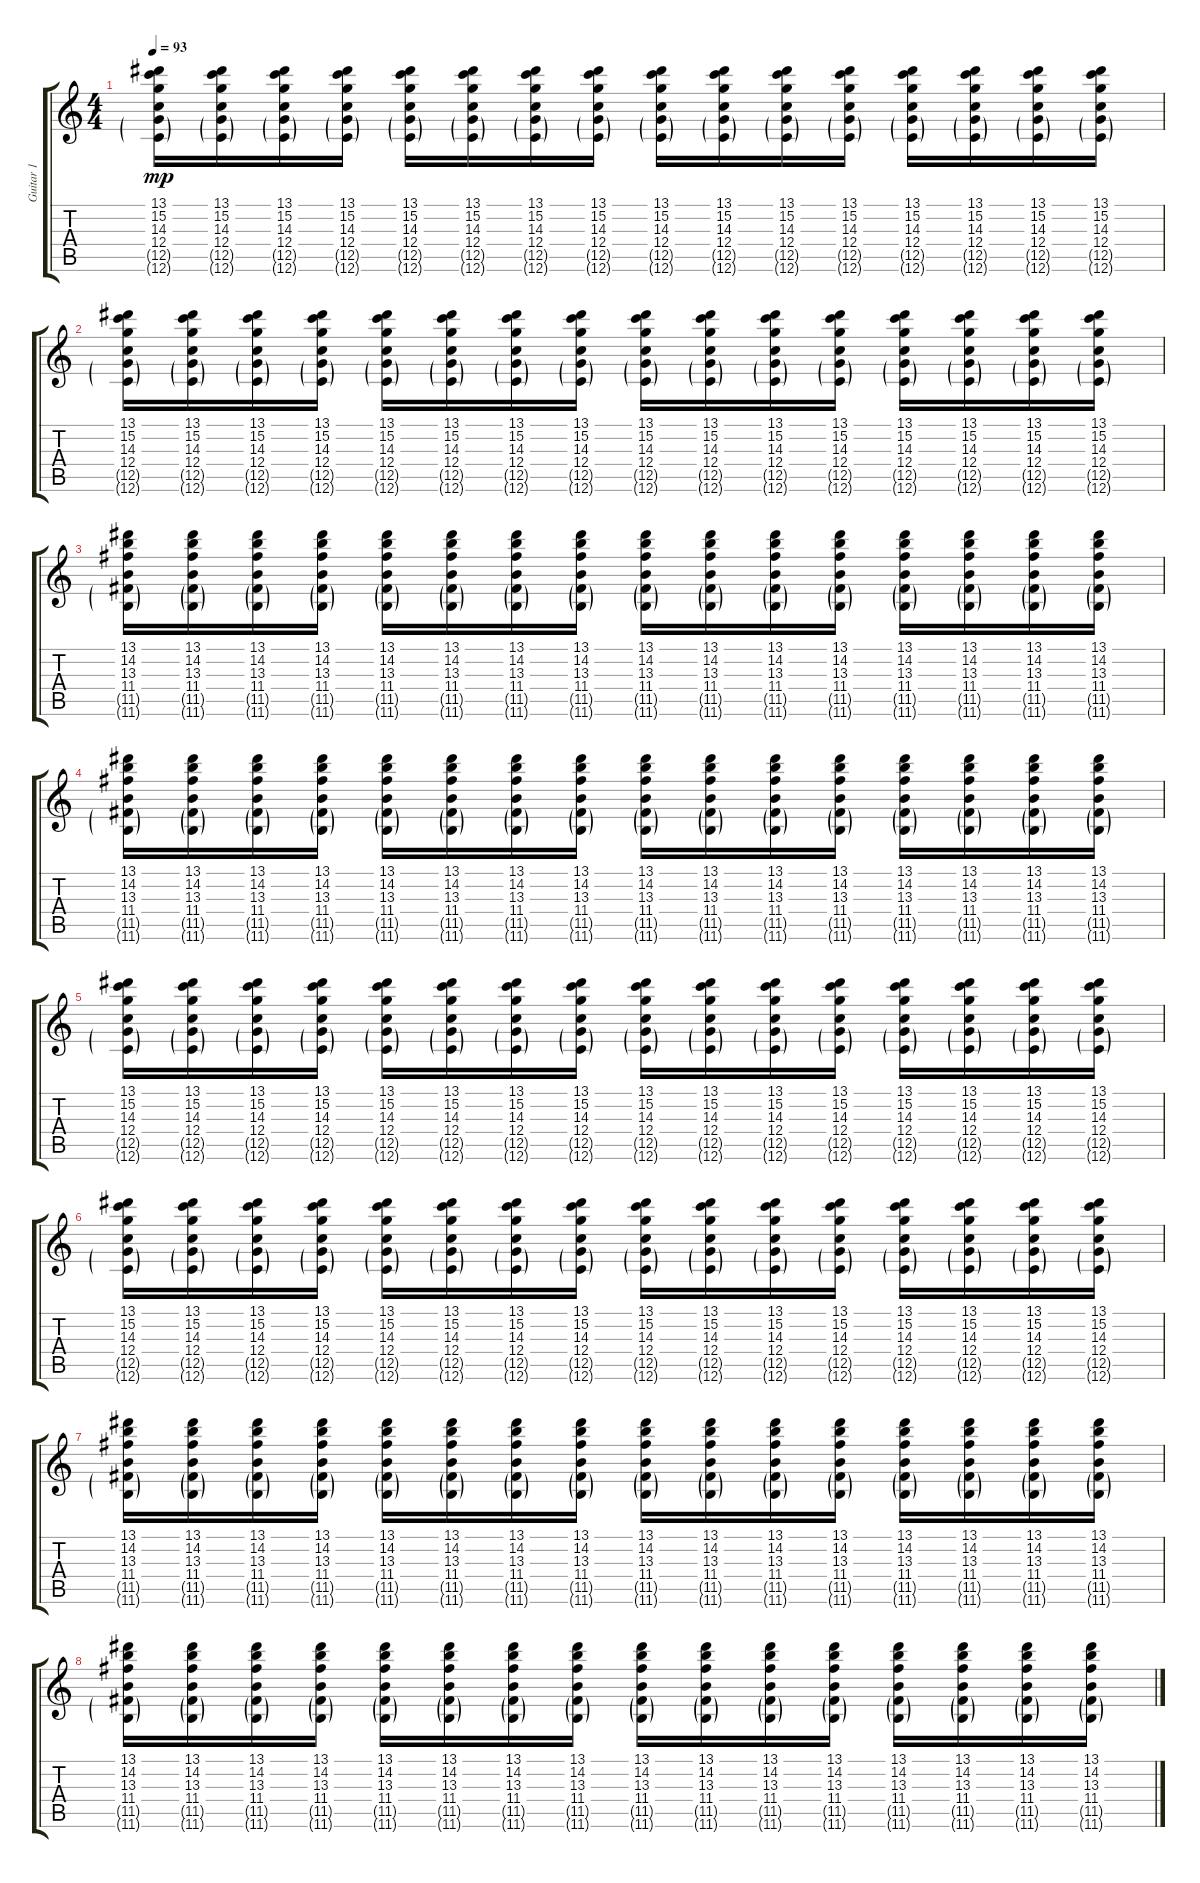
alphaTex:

\track ("Guitar 1" "Guitar 1") {instrument electricguitarjazz}
\staff {score tabs}
\tuning (D4 A3 F3 C3 G2 C2) {hide}
\ts (4 4)
\tempo 93
\clef g2
\ks c
(13.1 15.2 14.3 12.4 12.5{g} 12.6{g}).16{dy mp} (13.1 15.2 14.3 12.4 12.5{g} 12.6{g}).16 (13.1 15.2 14.3 12.4 12.5{g} 12.6{g}).16 (13.1 15.2 14.3 12.4 12.5{g} 12.6{g}).16 (13.1 15.2 14.3 12.4 12.5{g} 12.6{g}).16 (13.1 15.2 14.3 12.4 12.5{g} 12.6{g}).16 (13.1 15.2 14.3 12.4 12.5{g} 12.6{g}).16 (13.1 15.2 14.3 12.4 12.5{g} 12.6{g}).16 (13.1 15.2 14.3 12.4 12.5{g} 12.6{g}).16 (13.1 15.2 14.3 12.4 12.5{g} 12.6{g}).16 (13.1 15.2 14.3 12.4 12.5{g} 12.6{g}).16 (13.1 15.2 14.3 12.4 12.5{g} 12.6{g}).16 (13.1 15.2 14.3 12.4 12.5{g} 12.6{g}).16 (13.1 15.2 14.3 12.4 12.5{g} 12.6{g}).16 (13.1 15.2 14.3 12.4 12.5{g} 12.6{g}).16 (13.1 15.2 14.3 12.4 12.5{g} 12.6{g}).16 |
(13.1 15.2 14.3 12.4 12.5{g} 12.6{g}).16 (13.1 15.2 14.3 12.4 12.5{g} 12.6{g}).16 (13.1 15.2 14.3 12.4 12.5{g} 12.6{g}).16 (13.1 15.2 14.3 12.4 12.5{g} 12.6{g}).16 (13.1 15.2 14.3 12.4 12.5{g} 12.6{g}).16 (13.1 15.2 14.3 12.4 12.5{g} 12.6{g}).16 (13.1 15.2 14.3 12.4 12.5{g} 12.6{g}).16 (13.1 15.2 14.3 12.4 12.5{g} 12.6{g}).16 (13.1 15.2 14.3 12.4 12.5{g} 12.6{g}).16 (13.1 15.2 14.3 12.4 12.5{g} 12.6{g}).16 (13.1 15.2 14.3 12.4 12.5{g} 12.6{g}).16 (13.1 15.2 14.3 12.4 12.5{g} 12.6{g}).16 (13.1 15.2 14.3 12.4 12.5{g} 12.6{g}).16 (13.1 15.2 14.3 12.4 12.5{g} 12.6{g}).16 (13.1 15.2 14.3 12.4 12.5{g} 12.6{g}).16 (13.1 15.2 14.3 12.4 12.5{g} 12.6{g}).16 |
(13.1 14.2 13.3 11.4 11.5{g} 11.6{g}).16 (13.1 14.2 13.3 11.4 11.5{g} 11.6{g}).16 (13.1 14.2 13.3 11.4 11.5{g} 11.6{g}).16 (13.1 14.2 13.3 11.4 11.5{g} 11.6{g}).16 (13.1 14.2 13.3 11.4 11.5{g} 11.6{g}).16 (13.1 14.2 13.3 11.4 11.5{g} 11.6{g}).16 (13.1 14.2 13.3 11.4 11.5{g} 11.6{g}).16 (13.1 14.2 13.3 11.4 11.5{g} 11.6{g}).16 (13.1 14.2 13.3 11.4 11.5{g} 11.6{g}).16 (13.1 14.2 13.3 11.4 11.5{g} 11.6{g}).16 (13.1 14.2 13.3 11.4 11.5{g} 11.6{g}).16 (13.1 14.2 13.3 11.4 11.5{g} 11.6{g}).16 (13.1 14.2 13.3 11.4 11.5{g} 11.6{g}).16 (13.1 14.2 13.3 11.4 11.5{g} 11.6{g}).16 (13.1 14.2 13.3 11.4 11.5{g} 11.6{g}).16 (13.1 14.2 13.3 11.4 11.5{g} 11.6{g}).16 |
(13.1 14.2 13.3 11.4 11.5{g} 11.6{g}).16 (13.1 14.2 13.3 11.4 11.5{g} 11.6{g}).16 (13.1 14.2 13.3 11.4 11.5{g} 11.6{g}).16 (13.1 14.2 13.3 11.4 11.5{g} 11.6{g}).16 (13.1 14.2 13.3 11.4 11.5{g} 11.6{g}).16 (13.1 14.2 13.3 11.4 11.5{g} 11.6{g}).16 (13.1 14.2 13.3 11.4 11.5{g} 11.6{g}).16 (13.1 14.2 13.3 11.4 11.5{g} 11.6{g}).16 (13.1 14.2 13.3 11.4 11.5{g} 11.6{g}).16 (13.1 14.2 13.3 11.4 11.5{g} 11.6{g}).16 (13.1 14.2 13.3 11.4 11.5{g} 11.6{g}).16 (13.1 14.2 13.3 11.4 11.5{g} 11.6{g}).16 (13.1 14.2 13.3 11.4 11.5{g} 11.6{g}).16 (13.1 14.2 13.3 11.4 11.5{g} 11.6{g}).16 (13.1 14.2 13.3 11.4 11.5{g} 11.6{g}).16 (13.1 14.2 13.3 11.4 11.5{g} 11.6{g}).16 |
(13.1 15.2 14.3 12.4 12.5{g} 12.6{g}).16 (13.1 15.2 14.3 12.4 12.5{g} 12.6{g}).16 (13.1 15.2 14.3 12.4 12.5{g} 12.6{g}).16 (13.1 15.2 14.3 12.4 12.5{g} 12.6{g}).16 (13.1 15.2 14.3 12.4 12.5{g} 12.6{g}).16 (13.1 15.2 14.3 12.4 12.5{g} 12.6{g}).16 (13.1 15.2 14.3 12.4 12.5{g} 12.6{g}).16 (13.1 15.2 14.3 12.4 12.5{g} 12.6{g}).16 (13.1 15.2 14.3 12.4 12.5{g} 12.6{g}).16 (13.1 15.2 14.3 12.4 12.5{g} 12.6{g}).16 (13.1 15.2 14.3 12.4 12.5{g} 12.6{g}).16 (13.1 15.2 14.3 12.4 12.5{g} 12.6{g}).16 (13.1 15.2 14.3 12.4 12.5{g} 12.6{g}).16 (13.1 15.2 14.3 12.4 12.5{g} 12.6{g}).16 (13.1 15.2 14.3 12.4 12.5{g} 12.6{g}).16 (13.1 15.2 14.3 12.4 12.5{g} 12.6{g}).16 |
(13.1 15.2 14.3 12.4 12.5{g} 12.6{g}).16 (13.1 15.2 14.3 12.4 12.5{g} 12.6{g}).16 (13.1 15.2 14.3 12.4 12.5{g} 12.6{g}).16 (13.1 15.2 14.3 12.4 12.5{g} 12.6{g}).16 (13.1 15.2 14.3 12.4 12.5{g} 12.6{g}).16 (13.1 15.2 14.3 12.4 12.5{g} 12.6{g}).16 (13.1 15.2 14.3 12.4 12.5{g} 12.6{g}).16 (13.1 15.2 14.3 12.4 12.5{g} 12.6{g}).16 (13.1 15.2 14.3 12.4 12.5{g} 12.6{g}).16 (13.1 15.2 14.3 12.4 12.5{g} 12.6{g}).16 (13.1 15.2 14.3 12.4 12.5{g} 12.6{g}).16 (13.1 15.2 14.3 12.4 12.5{g} 12.6{g}).16 (13.1 15.2 14.3 12.4 12.5{g} 12.6{g}).16 (13.1 15.2 14.3 12.4 12.5{g} 12.6{g}).16 (13.1 15.2 14.3 12.4 12.5{g} 12.6{g}).16 (13.1 15.2 14.3 12.4 12.5{g} 12.6{g}).16 |
(13.1 14.2 13.3 11.4 11.5{g} 11.6{g}).16 (13.1 14.2 13.3 11.4 11.5{g} 11.6{g}).16 (13.1 14.2 13.3 11.4 11.5{g} 11.6{g}).16 (13.1 14.2 13.3 11.4 11.5{g} 11.6{g}).16 (13.1 14.2 13.3 11.4 11.5{g} 11.6{g}).16 (13.1 14.2 13.3 11.4 11.5{g} 11.6{g}).16 (13.1 14.2 13.3 11.4 11.5{g} 11.6{g}).16 (13.1 14.2 13.3 11.4 11.5{g} 11.6{g}).16 (13.1 14.2 13.3 11.4 11.5{g} 11.6{g}).16 (13.1 14.2 13.3 11.4 11.5{g} 11.6{g}).16 (13.1 14.2 13.3 11.4 11.5{g} 11.6{g}).16 (13.1 14.2 13.3 11.4 11.5{g} 11.6{g}).16 (13.1 14.2 13.3 11.4 11.5{g} 11.6{g}).16 (13.1 14.2 13.3 11.4 11.5{g} 11.6{g}).16 (13.1 14.2 13.3 11.4 11.5{g} 11.6{g}).16 (13.1 14.2 13.3 11.4 11.5{g} 11.6{g}).16 |
(13.1 14.2 13.3 11.4 11.5{g} 11.6{g}).16 (13.1 14.2 13.3 11.4 11.5{g} 11.6{g}).16 (13.1 14.2 13.3 11.4 11.5{g} 11.6{g}).16 (13.1 14.2 13.3 11.4 11.5{g} 11.6{g}).16 (13.1 14.2 13.3 11.4 11.5{g} 11.6{g}).16 (13.1 14.2 13.3 11.4 11.5{g} 11.6{g}).16 (13.1 14.2 13.3 11.4 11.5{g} 11.6{g}).16 (13.1 14.2 13.3 11.4 11.5{g} 11.6{g}).16 (13.1 14.2 13.3 11.4 11.5{g} 11.6{g}).16 (13.1 14.2 13.3 11.4 11.5{g} 11.6{g}).16 (13.1 14.2 13.3 11.4 11.5{g} 11.6{g}).16 (13.1 14.2 13.3 11.4 11.5{g} 11.6{g}).16 (13.1 14.2 13.3 11.4 11.5{g} 11.6{g}).16 (13.1 14.2 13.3 11.4 11.5{g} 11.6{g}).16 (13.1 14.2 13.3 11.4 11.5{g} 11.6{g}).16 (13.1 14.2 13.3 11.4 11.5{g} 11.6{g}).16
